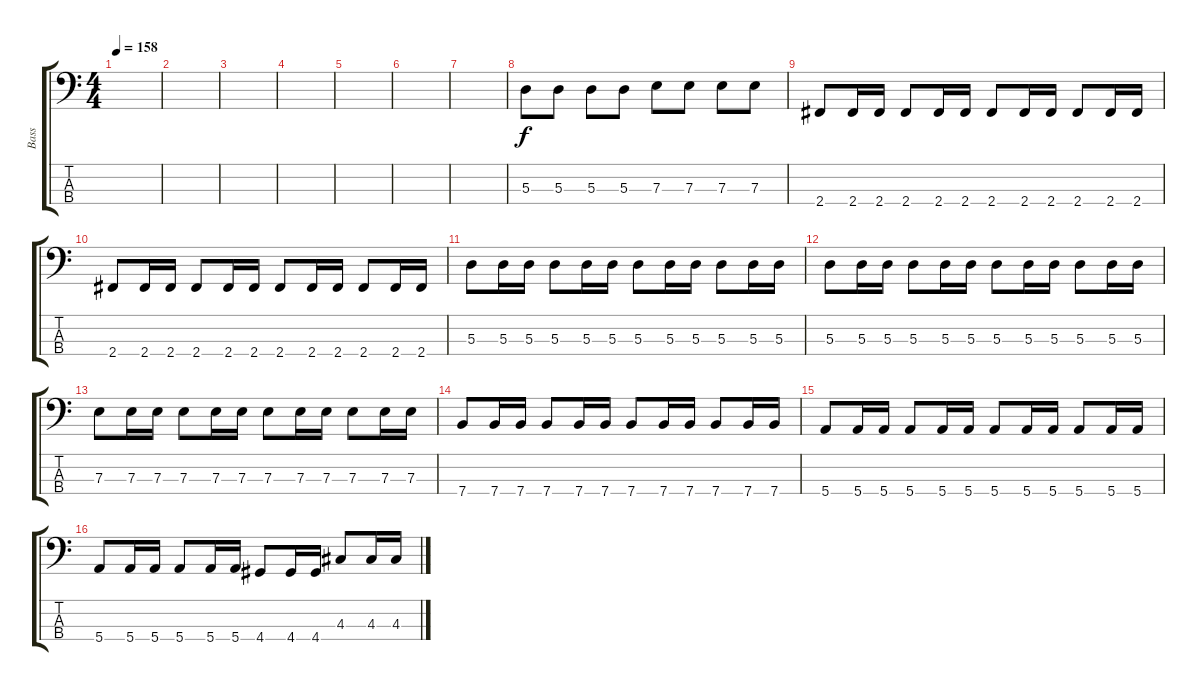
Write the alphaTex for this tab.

\track ("Bass" "Bass") {instrument electricbasspick}
\staff {score tabs}
\tuning (G2 D2 A1 E1) {hide}
\ts (4 4)
\tempo 158
\clef f4
\ks c
|
|
|
|
|
|
|
\section ("" "")
5.3.8 5.3.8 5.3.8 5.3.8 7.3.8 7.3.8 7.3.8 7.3.8 |
2.4.8 2.4.16 2.4.16 2.4.8 2.4.16 2.4.16 2.4.8 2.4.16 2.4.16 2.4.8 2.4.16 2.4.16 |
2.4.8 2.4.16 2.4.16 2.4.8 2.4.16 2.4.16 2.4.8 2.4.16 2.4.16 2.4.8 2.4.16 2.4.16 |
5.3.8 5.3.16 5.3.16 5.3.8 5.3.16 5.3.16 5.3.8 5.3.16 5.3.16 5.3.8 5.3.16 5.3.16 |
5.3.8 5.3.16 5.3.16 5.3.8 5.3.16 5.3.16 5.3.8 5.3.16 5.3.16 5.3.8 5.3.16 5.3.16 |
7.3.8 7.3.16 7.3.16 7.3.8 7.3.16 7.3.16 7.3.8 7.3.16 7.3.16 7.3.8 7.3.16 7.3.16 |
7.4.8 7.4.16 7.4.16 7.4.8 7.4.16 7.4.16 7.4.8 7.4.16 7.4.16 7.4.8 7.4.16 7.4.16 |
5.4.8 5.4.16 5.4.16 5.4.8 5.4.16 5.4.16 5.4.8 5.4.16 5.4.16 5.4.8 5.4.16 5.4.16 |
5.4.8 5.4.16 5.4.16 5.4.8 5.4.16 5.4.16 4.4.8 4.4.16 4.4.16 4.3.8 4.3.16 4.3.16
